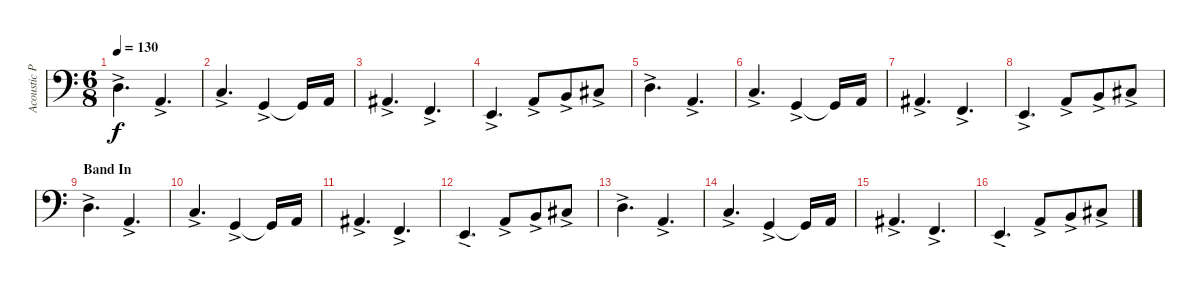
\track ("Acoustic Piano (Staff 2)" "Acoustic P") {instrument acousticgrandpiano}
\staff {score}
\tuning (E4 B3 G3 D3 A2 E2 B1) {hide}
\ts (6 8)
\tempo 130
\clef f4
\ks c
0.4{ac}.4{d dy f instrument acousticgrandpiano} 0.5{ac}.4{d} |
3.5{ac}.4{d} 3.6{ac}.4 3.6{t}.16 0.5.16 |
1.5{ac}.4{d} 1.6{ac}.4{d} |
0.6{ac}.4{d} 0.5{ac}.8 2.5{ac}.8 4.5{ac}.8 |
0.4{ac}.4{d} 0.5{ac}.4{d} |
3.5{ac}.4{d} 3.6{ac}.4 3.6{t}.16 0.5.16 |
1.5{ac}.4{d} 1.6{ac}.4{d} |
0.6{ac}.4{d} 0.5{ac}.8 2.5{ac}.8 4.5{ac}.8 |
\section ("" "Band In")
0.4{ac}.4{d} 0.5{ac}.4{d} |
3.5{ac}.4{d} 3.6{ac}.4 3.6{t}.16 0.5.16 |
1.5{ac}.4{d} 1.6{ac}.4{d} |
0.6{ac}.4{d} 0.5{ac}.8 2.5{ac}.8 4.5{ac}.8 |
0.4{ac}.4{d} 0.5{ac}.4{d} |
3.5{ac}.4{d} 3.6{ac}.4 3.6{t}.16 0.5.16 |
1.5{ac}.4{d} 1.6{ac}.4{d} |
0.6{ac}.4{d} 0.5{ac}.8 2.5{ac}.8 4.5{ac}.8
